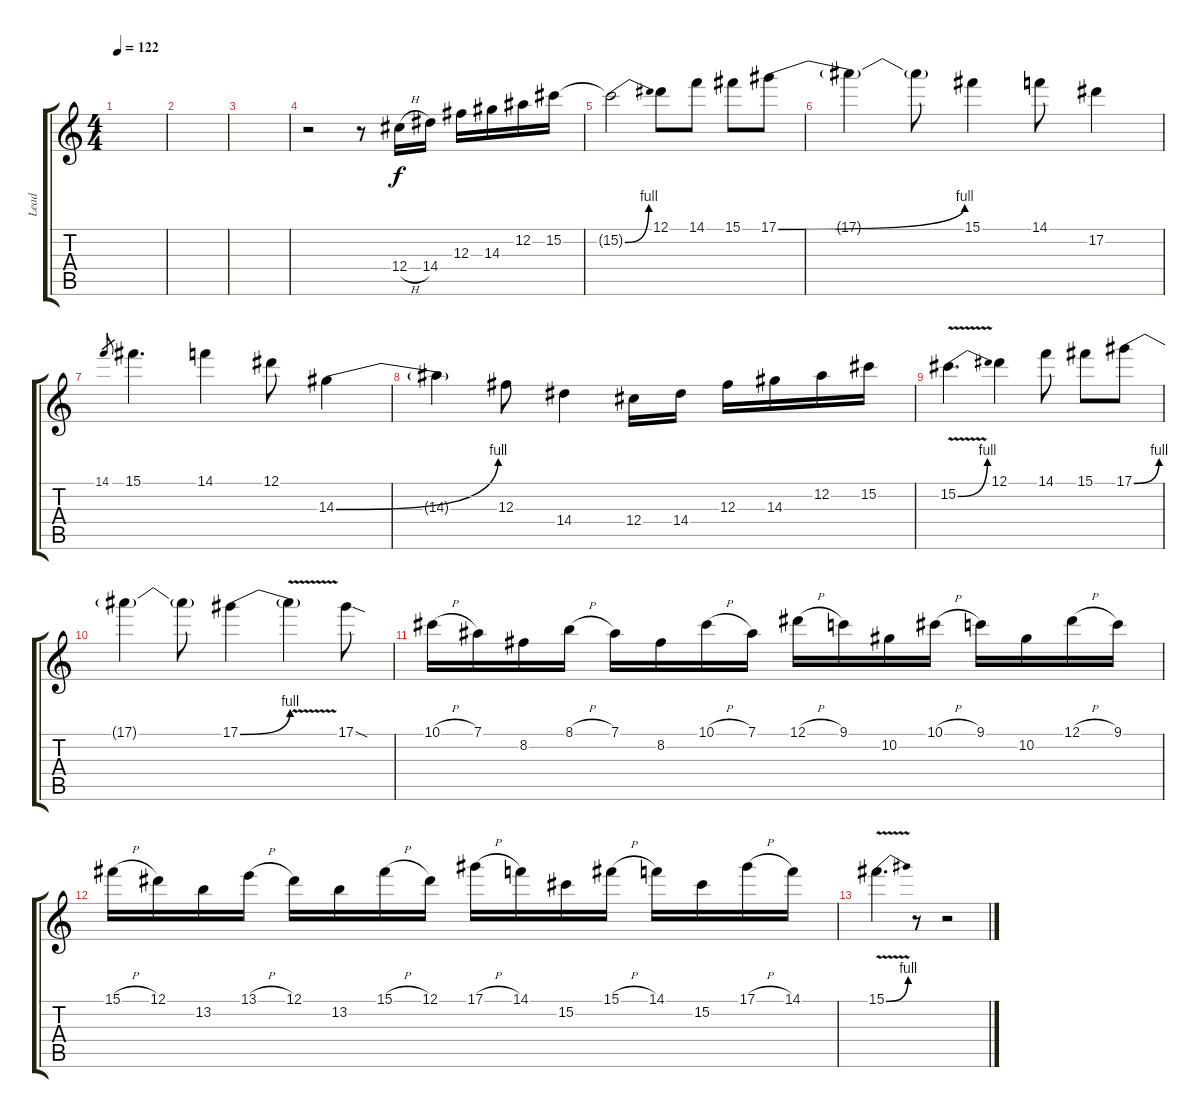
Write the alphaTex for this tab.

\track ("Lead" "Lead") {instrument overdrivenguitar}
\staff {score tabs}
\tuning (Eb4 Bb3 Gb3 Db3 Ab2 Eb2) {hide}
\ts (4 4)
\tempo 122
\clef g2
\ks c
|
|
|
r.2 r.8 12.4{h}.16 14.4.16 12.3.16 14.3.16 12.2.16 15.2.16 |
15.2{be (bend 0 0 60 4) t}.2 12.1.8 14.1.8 15.1.8 17.1{be (bend 0 0 60 4)}.8 |
17.1{t}.4 17.1{t}.8 15.1.4 14.1.8 17.2.4 |
14.1.8{gr} 15.1.4{d} 14.1.4 12.1.8 14.3{be (bend 0 0 60 4)}.4 |
14.3{t}.4 12.3.8 14.4.4 12.4.16 14.4.16 12.3.16 14.3.16 12.2.16 15.2.16 |
15.2{be (bend 0 0 60 4) v}.4{d} 12.1.4 14.1.8 15.1.8 17.1{be (bend 0 0 60 4)}.8 |
17.1{t}.4 17.1{t}.8 17.1{be (bend 0 0 60 4)}.4 17.1{v t}.4 17.1{sod}.8 |
10.1{h}.16 7.1.16 8.2.16 8.1{h}.16 7.1.16 8.2.16 10.1{h}.16 7.1.16 12.1{h}.16 9.1.16 10.2.16 10.1{h}.16 9.1.16 10.2.16 12.1{h}.16 9.1.16 |
15.1{h}.16 12.1.16 13.2.16 13.1{h}.16 12.1.16 13.2.16 15.1{h}.16 12.1.16 17.1{h}.16 14.1.16 15.2.16 15.1{h}.16 14.1.16 15.2.16 17.1{h}.16 14.1.16 |
15.1{be (bend 0 0 60 4) v}.4{d} r.8 r.2
